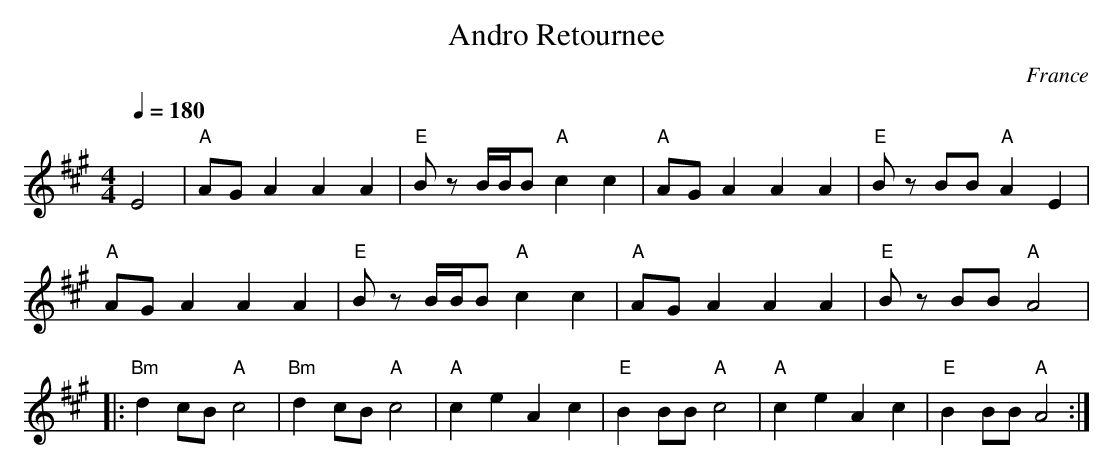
X:1
T:Andro Retournee
O:France
M:4/4
L:1/8
Q:1/4=180
K:A
E4|"A"AG A2 A2 A2|"E"Bz B/B/B "A"c2 c2| "A"AG A2 A2 A2|"E"Bz BB "A"A2 E2|
"A"AG A2 A2 A2|"E"Bz B/B/B "A"c2 c2| "A"AG A2 A2 A2|"E"Bz BB "A"A4|
|:"Bm"d2 cB "A"c4|"Bm"d2 cB "A"c4| "A"c2 e2 A2 c2|"E"B2 BB "A"c4|\
 "A"c2 e2 A2 c2|"E"B2 BB "A"A4:|
